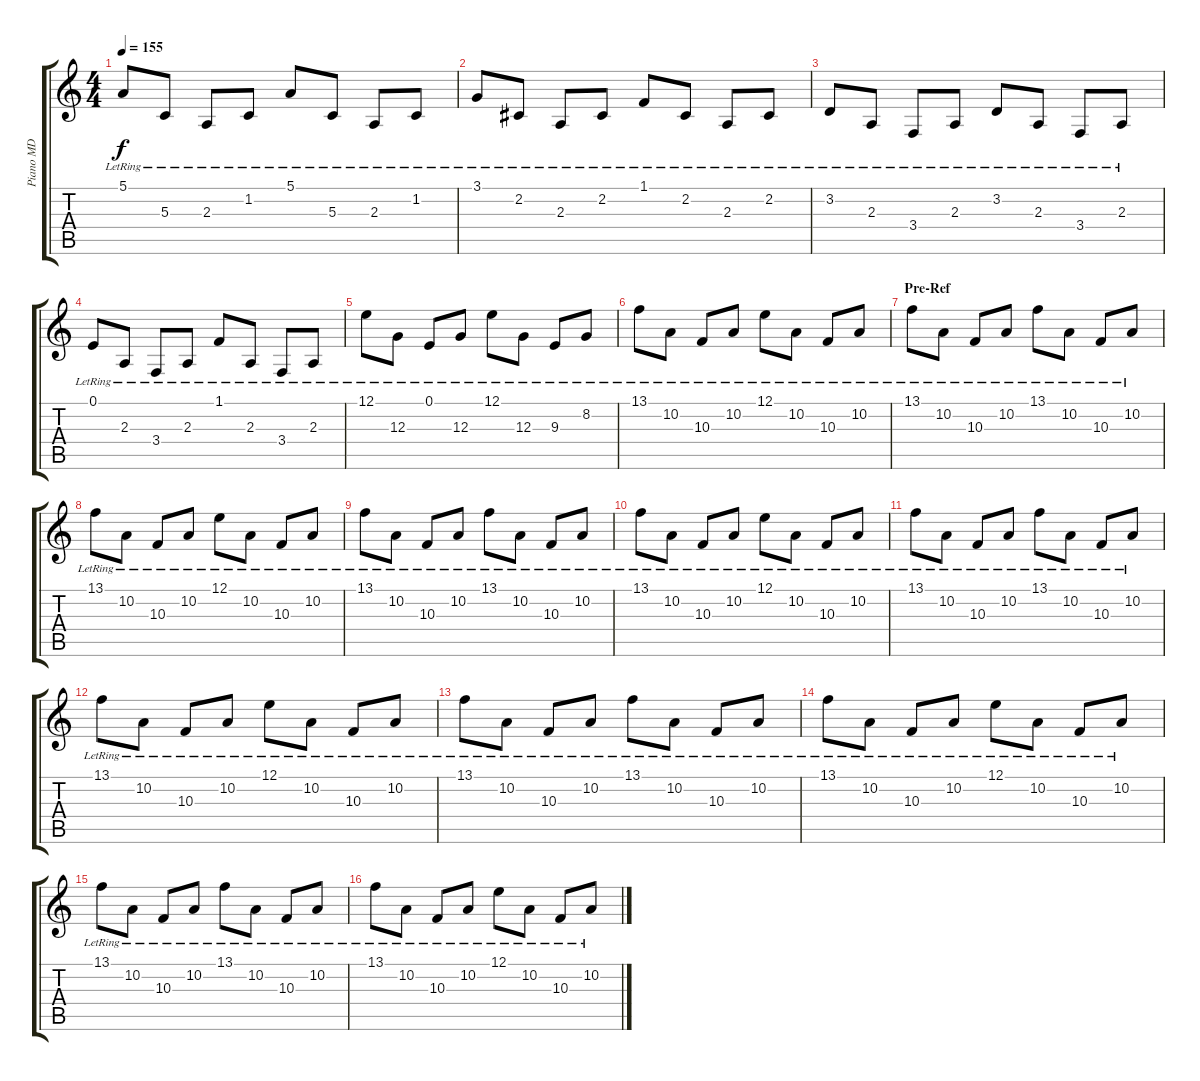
\track ("Piano MD" "Piano MD") {instrument acousticgrandpiano}
\staff {score tabs}
\tuning (E4 B3 G3 D3 A2 E2) {hide}
\ts (4 4)
\tempo 155
\clef g2
\ks c
5.1{lr}.8{dy f} 5.3{lr}.8 2.3{lr}.8 1.2{lr}.8 5.1{lr}.8 5.3{lr}.8 2.3{lr}.8 1.2{lr}.8 |
3.1{lr}.8 2.2{lr}.8 2.3{lr}.8 2.2{lr}.8 1.1{lr}.8 2.2{lr}.8 2.3{lr}.8 2.2{lr}.8 |
3.2{lr}.8 2.3{lr}.8 3.4{lr}.8 2.3{lr}.8 3.2{lr}.8 2.3{lr}.8 3.4{lr}.8 2.3{lr}.8 |
0.1{lr}.8 2.3{lr}.8 3.4{lr}.8 2.3{lr}.8 1.1{lr}.8 2.3{lr}.8 3.4{lr}.8 2.3{lr}.8 |
12.1{lr}.8 12.3{lr}.8 0.1{lr}.8 12.3{lr}.8 12.1{lr}.8 12.3{lr}.8 9.3{lr}.8 8.2{lr}.8 |
13.1{lr}.8 10.2{lr}.8 10.3{lr}.8 10.2{lr}.8 12.1{lr}.8 10.2{lr}.8 10.3{lr}.8 10.2{lr}.8 |
\section ("" "Pre-Ref")
13.1{lr}.8 10.2{lr}.8 10.3{lr}.8 10.2{lr}.8 13.1{lr}.8 10.2{lr}.8 10.3{lr}.8 10.2{lr}.8 |
13.1{lr}.8 10.2{lr}.8 10.3{lr}.8 10.2{lr}.8 12.1{lr}.8 10.2{lr}.8 10.3{lr}.8 10.2{lr}.8 |
13.1{lr}.8 10.2{lr}.8 10.3{lr}.8 10.2{lr}.8 13.1{lr}.8 10.2{lr}.8 10.3{lr}.8 10.2{lr}.8 |
13.1{lr}.8 10.2{lr}.8 10.3{lr}.8 10.2{lr}.8 12.1{lr}.8 10.2{lr}.8 10.3{lr}.8 10.2{lr}.8 |
13.1{lr}.8 10.2{lr}.8 10.3{lr}.8 10.2{lr}.8 13.1{lr}.8 10.2{lr}.8 10.3{lr}.8 10.2{lr}.8 |
13.1{lr}.8 10.2{lr}.8 10.3{lr}.8 10.2{lr}.8 12.1{lr}.8 10.2{lr}.8 10.3{lr}.8 10.2{lr}.8 |
13.1{lr}.8 10.2{lr}.8 10.3{lr}.8 10.2{lr}.8 13.1{lr}.8 10.2{lr}.8 10.3{lr}.8 10.2{lr}.8 |
13.1{lr}.8 10.2{lr}.8 10.3{lr}.8 10.2{lr}.8 12.1{lr}.8 10.2{lr}.8 10.3{lr}.8 10.2{lr}.8 |
13.1{lr}.8 10.2{lr}.8 10.3{lr}.8 10.2{lr}.8 13.1{lr}.8 10.2{lr}.8 10.3{lr}.8 10.2{lr}.8 |
13.1{lr}.8 10.2{lr}.8 10.3{lr}.8 10.2{lr}.8 12.1{lr}.8 10.2{lr}.8 10.3{lr}.8 10.2{lr}.8
